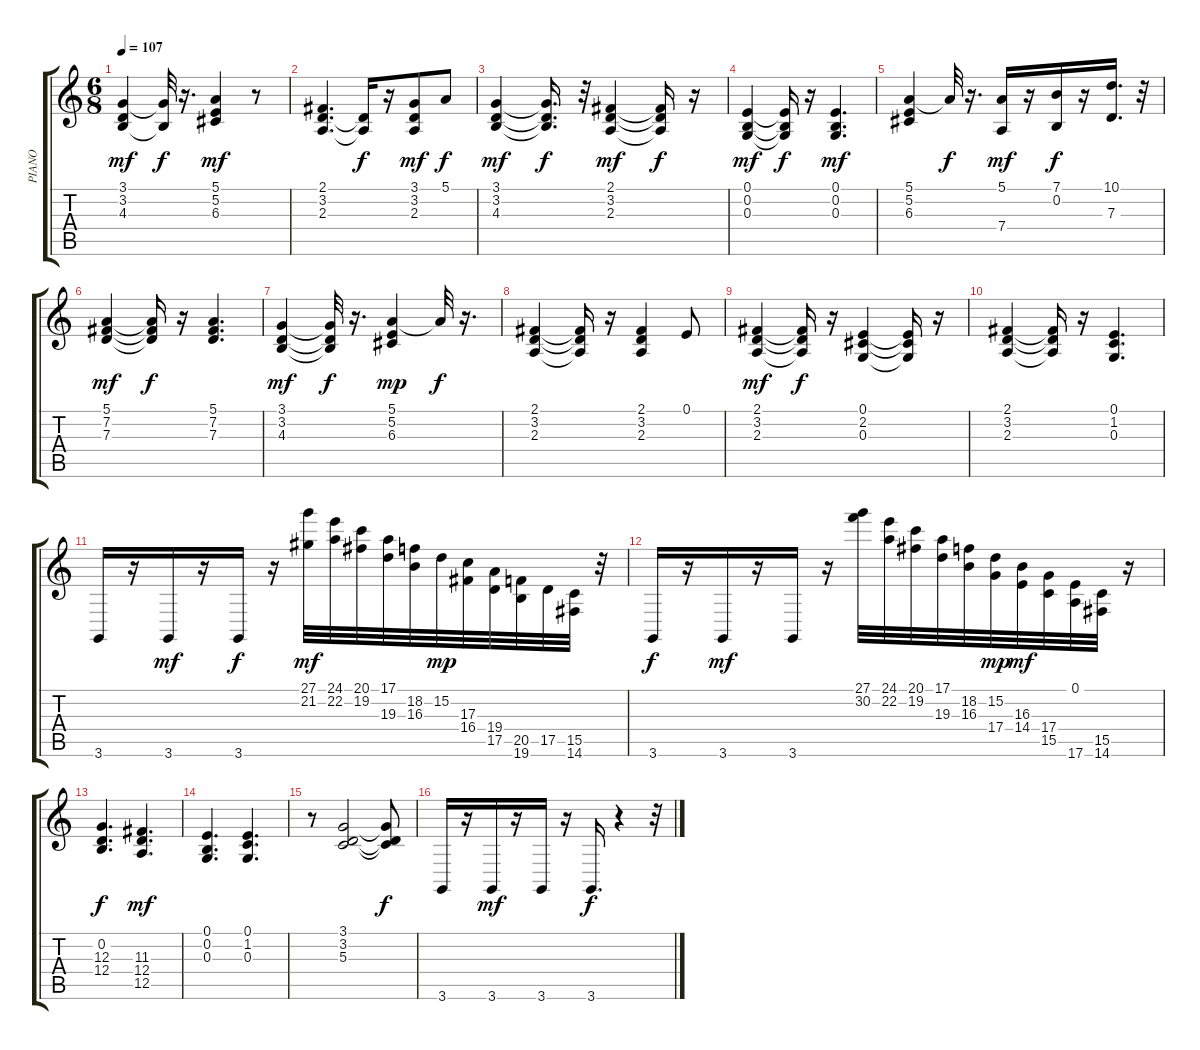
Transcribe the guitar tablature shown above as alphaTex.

\track ("PIANO" "PIANO") {instrument acousticgrandpiano}
\staff {score tabs}
\tuning (E4 B3 G3 D3 A2 E2) {hide}
\ts (6 8)
\tempo 107
\clef g2
\ks c
(3.1 3.2 4.3).4{dy mf} (3.1{t} 4.3{t}).32{dy f} r.16{d} (5.1 5.2 6.3).4{dy mf} r.8 |
(2.1 3.2 2.3).4{d} (3.2{t} 2.3{t}).16{dy f} r.16 (3.1 3.2 2.3).8{dy mf} 5.1.8{dy f} |
(3.1 3.2 4.3).4{dy mf} (3.1{t} 3.2{t} 4.3{t}).16{d dy f} r.32 (2.1 3.2 2.3).4{dy mf} (2.1{t} 3.2{t} 2.3{t}).16{dy f} r.16 |
(0.1 0.2 0.3).4{dy mf} (0.1{t} 0.2{t} 0.3{t}).16{dy f} r.16 (0.1 0.2 0.3).4{d dy mf} |
(5.1 5.2 6.3).4 5.1{t}.32{dy f} r.16{d} (5.1 7.4).16{dy mf} r.16 (7.1 0.2).16{dy f} r.16 (10.1 7.3).16{d} r.32 |
(5.1 7.2 7.3).4{dy mf} (5.1{t} 7.2{t} 7.3{t}).16{dy f} r.16 (5.1 7.2 7.3).4{d} |
(3.1 3.2 4.3).4{dy mf} (3.1{t} 3.2{t} 4.3{t}).32{dy f} r.16{d} (5.1 5.2 6.3).4{dy mp} 5.1{t}.32{dy f} r.16{d} |
(2.1 3.2 2.3).4 (2.1{t} 3.2{t} 2.3{t}).16 r.16 (2.1 3.2 2.3).4 0.1.8 |
(2.1 3.2 2.3).4{dy mf} (2.1{t} 3.2{t} 2.3{t}).16{dy f} r.16 (0.1 2.2 0.3).4 (0.1{t} 2.2{t} 0.3{t}).16 r.16 |
(2.1 3.2 2.3).4 (2.1{t} 3.2{t} 2.3{t}).16 r.16 (0.1 1.2 0.3).4{d} |
3.6.16 r.16 3.6.16{dy mf} r.16 3.6.16{dy f} r.16 (27.1 21.2).32{dy mf} (24.1 22.2).32 (20.1 19.2).32 (17.1 19.3).32 (18.2 16.3).32 15.2.32{dy mp} (17.3 16.4).32 (19.4 17.5).32 (20.5 19.6).32 17.5.32 (15.5 14.6).32 r.32 |
3.6.16{dy f} r.16 3.6.16{dy mf} r.16 3.6.16 r.16 (27.1 30.2).32 (24.1 22.2).32 (20.1 19.2).32 (17.1 19.3).32 (18.2 16.3).32 (15.2 17.4).32{dy mp} (16.3 14.4).32{dy mf} (17.4 15.5).32 (0.1 17.6).32 (15.5 14.6).32 r.16 |
(0.2 12.3 12.4).4{d dy f} (11.3 12.4 12.5).4{d dy mf} |
(0.1 0.2 0.3).4{d} (0.1 1.2 0.3).4{d} |
r.8 (3.1 3.2 5.3).2 (3.1{t} 3.2{t} 5.3{t}).8{dy f} |
3.6.16 r.16 3.6.16{dy mf} r.16 3.6.16 r.16 3.6.16{d dy f} r.4 r.32
